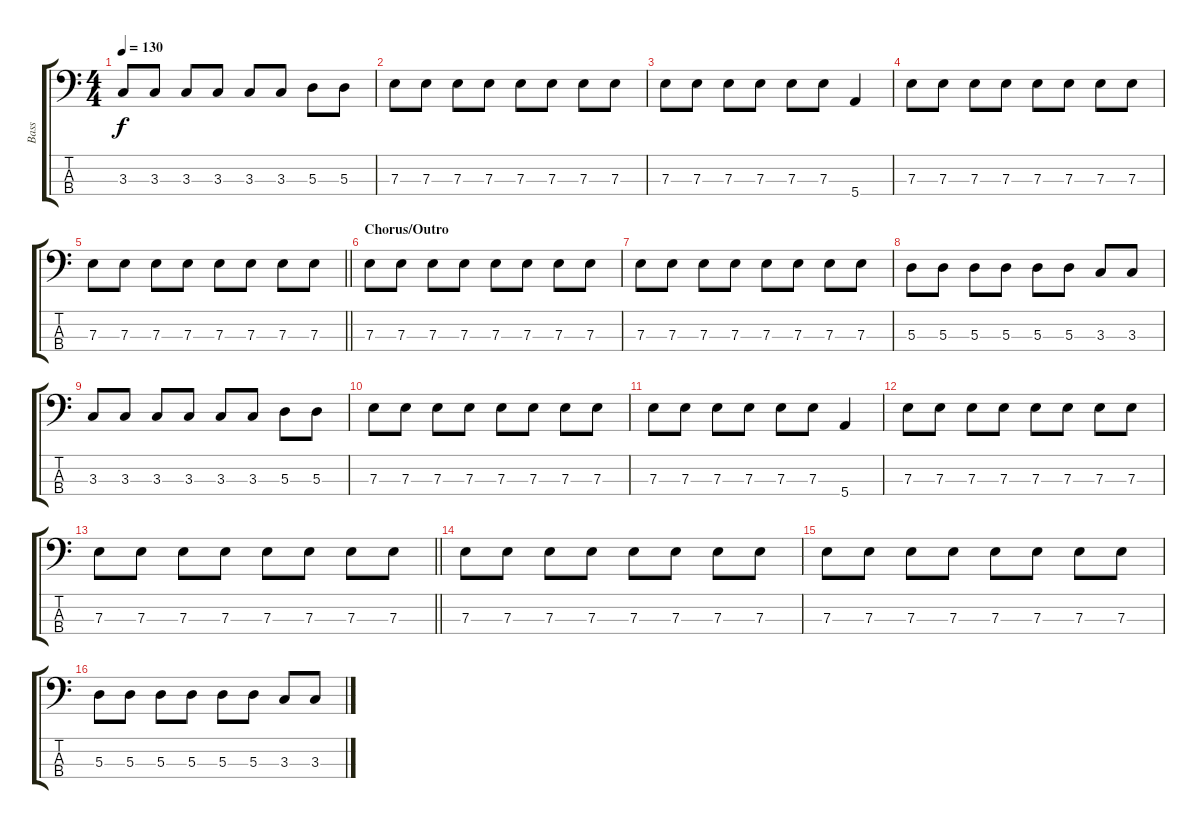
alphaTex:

\track ("Bass" "Bass") {instrument electricbassfinger}
\staff {score tabs}
\tuning (G2 D2 A1 E1) {hide}
\ts (4 4)
\tempo 130
\clef f4
\ks c
3.3.8{dy f} 3.3.8 3.3.8 3.3.8 3.3.8 3.3.8 5.3.8 5.3.8 |
7.3.8 7.3.8 7.3.8 7.3.8 7.3.8 7.3.8 7.3.8 7.3.8 |
7.3.8 7.3.8 7.3.8 7.3.8 7.3.8 7.3.8 5.4.4 |
7.3.8 7.3.8 7.3.8 7.3.8 7.3.8 7.3.8 7.3.8 7.3.8 |
\barLineRight lightlight
7.3.8 7.3.8 7.3.8 7.3.8 7.3.8 7.3.8 7.3.8 7.3.8 |
\section ("" "Chorus/Outro")
7.3.8 7.3.8 7.3.8 7.3.8 7.3.8 7.3.8 7.3.8 7.3.8 |
7.3.8 7.3.8 7.3.8 7.3.8 7.3.8 7.3.8 7.3.8 7.3.8 |
5.3.8 5.3.8 5.3.8 5.3.8 5.3.8 5.3.8 3.3.8 3.3.8 |
3.3.8 3.3.8 3.3.8 3.3.8 3.3.8 3.3.8 5.3.8 5.3.8 |
7.3.8 7.3.8 7.3.8 7.3.8 7.3.8 7.3.8 7.3.8 7.3.8 |
7.3.8 7.3.8 7.3.8 7.3.8 7.3.8 7.3.8 5.4.4 |
7.3.8 7.3.8 7.3.8 7.3.8 7.3.8 7.3.8 7.3.8 7.3.8 |
\barLineRight lightlight
7.3.8 7.3.8 7.3.8 7.3.8 7.3.8 7.3.8 7.3.8 7.3.8 |
7.3.8 7.3.8 7.3.8 7.3.8 7.3.8 7.3.8 7.3.8 7.3.8 |
7.3.8 7.3.8 7.3.8 7.3.8 7.3.8 7.3.8 7.3.8 7.3.8 |
5.3.8 5.3.8 5.3.8 5.3.8 5.3.8 5.3.8 3.3.8 3.3.8
